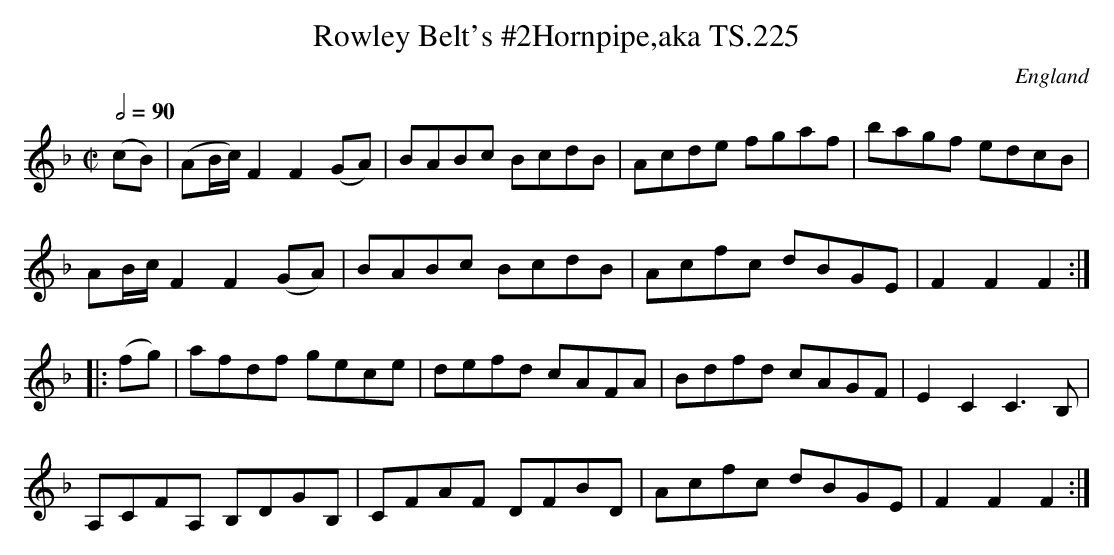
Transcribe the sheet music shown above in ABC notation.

X:1
T:Rowley Belt's #2Hornpipe,aka TS.225
M:C|
L:1/8
Q:1/2=90
O:England
notC:'By Rowley Belt'
untitled in MS
K:F major
(cB)|(AB/c/) F2F2(GA)|BABc BcdB|Acde fgaf|bagf edcB|!
AB/c/F2F2(GA)|BABc BcdB|Acfc dBGE|F2F2F2:|!
|:(fg)|afdf gece|defd cAFA|Bdfd cAGF|E2C2C2>B,2|!
A,CFA, B,DGB,|CFAF DFBD|Acfc dBGE|F2F2F2:|]
